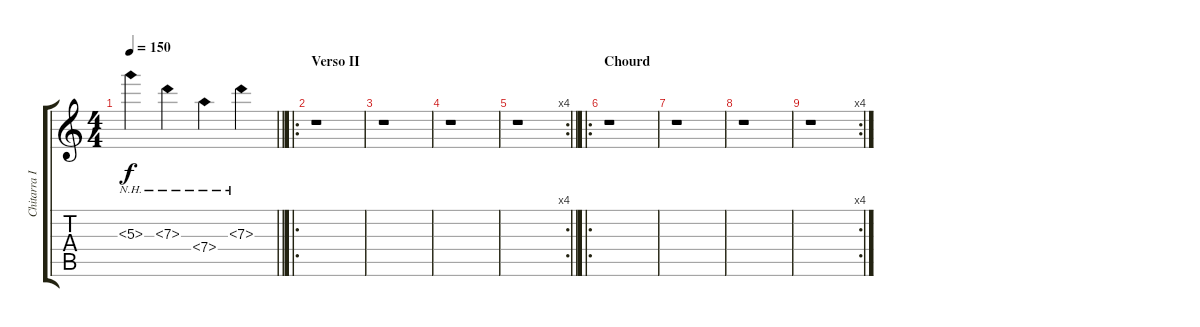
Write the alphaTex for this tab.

\track ("Chitarra II" "Chitarra I") {instrument acousticguitarsteel}
\staff {score tabs}
\tuning (E4 B3 G3 D3 A2 E2) {hide}
\ts (4 4)
\tempo 150
\clef g2
\barLineRight lightlight
\ks c
5.3{nh}.4{dy f} 7.3{nh}.4 7.4{nh}.4 7.3{nh}.4 |
\ro
\section ("" "Verso II")
r.1 |
r.1 |
r.1 |
\rc 4
\barLineRight lightlight
r.1 |
\ro
\section ("" "Chourd")
r.1 |
r.1 |
r.1 |
\rc 4
r.1
